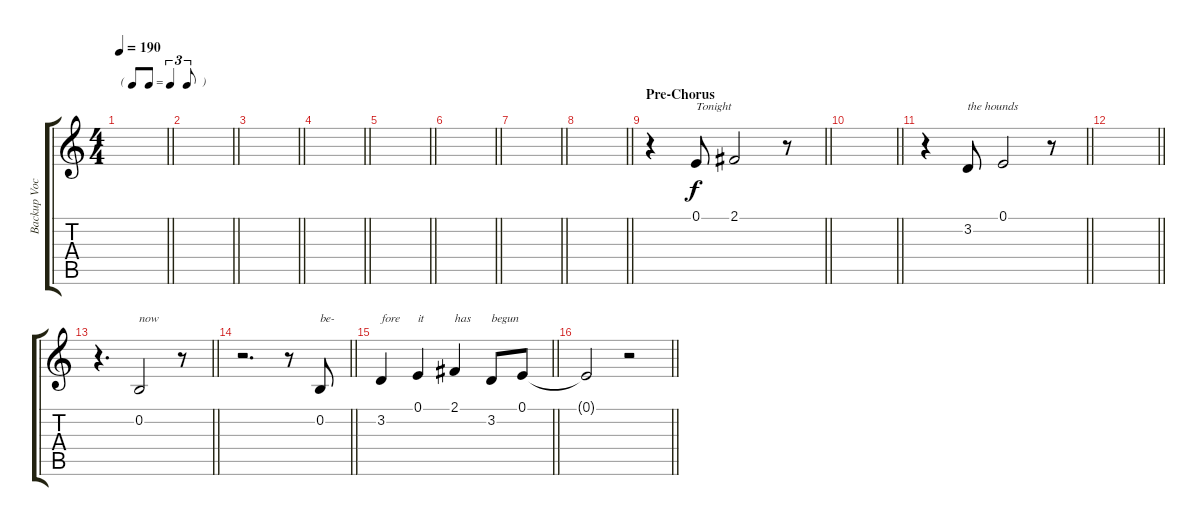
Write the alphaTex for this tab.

\track ("Backup Vocals" "Backup Voc") {instrument bassoon}
\staff {score tabs}
\tuning (E4 B3 G3 D3 A2 E2) {hide}
\ts (4 4)
\tf triplet8th
\tempo 190
\clef g2
\barLineRight lightlight
\ks c
|
\barLineRight lightlight
|
\barLineRight lightlight
|
\barLineRight lightlight
|
\barLineRight lightlight
|
\barLineRight lightlight
|
\barLineRight lightlight
|
\barLineRight lightlight
|
\section ("" "Pre-Chorus")
\barLineRight lightlight
r.4 0.1.8{txt "Tonight"} 2.1.2 r.8 |
\barLineRight lightlight
|
\barLineRight lightlight
r.4 3.2.8{txt "the hounds"} 0.1.2 r.8 |
\barLineRight lightlight
|
\barLineRight lightlight
r.4{d} 0.2.2{txt "now"} r.8 |
\barLineRight lightlight
r.2{d} r.8 0.2.8{txt "be-"} |
\barLineRight lightlight
3.2.4{txt "fore"} 0.1.4{txt "it"} 2.1.4{txt "has"} 3.2.8{txt "begun"} 0.1.8 |
\barLineRight lightlight
0.1{t}.2 r.2
